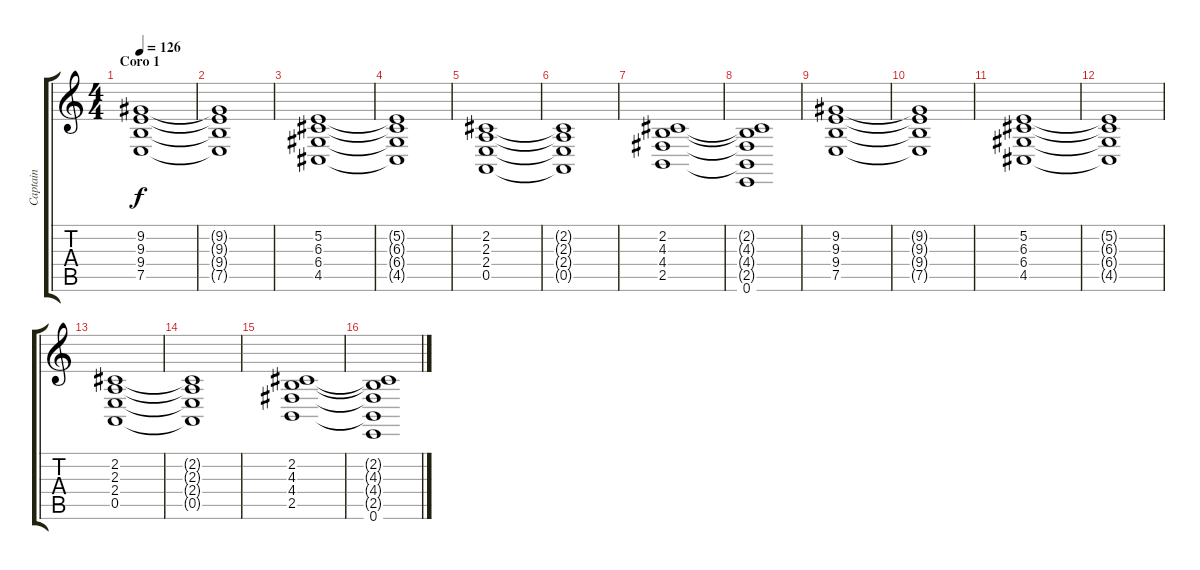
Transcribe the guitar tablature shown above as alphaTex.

\track ("Captain" "Captain") {instrument stringensemble1}
\staff {score tabs}
\tuning (E4 B3 G3 D3 A2 E2) {hide}
\ts (4 4)
\section ("" "Coro 1")
\tempo 126
\clef g2
\ks c
(9.2 9.3 9.4 7.5).1{dy f} |
(9.2{t} 9.3{t} 9.4{t} 7.5{t}).1 |
(5.2 6.3 6.4 4.5).1 |
(5.2{t} 6.3{t} 6.4{t} 4.5{t}).1 |
(2.2 2.3 2.4 0.5).1 |
(2.2{t} 2.3{t} 2.4{t} 0.5{t}).1 |
(2.2 4.3 4.4 2.5).1 |
(2.2{t} 4.3{t} 4.4{t} 2.5{t} 0.6).1 |
(9.2 9.3 9.4 7.5).1 |
(9.2{t} 9.3{t} 9.4{t} 7.5{t}).1 |
(5.2 6.3 6.4 4.5).1 |
(5.2{t} 6.3{t} 6.4{t} 4.5{t}).1 |
(2.2 2.3 2.4 0.5).1 |
(2.2{t} 2.3{t} 2.4{t} 0.5{t}).1 |
(2.2 4.3 4.4 2.5).1 |
(2.2{t} 4.3{t} 4.4{t} 2.5{t} 0.6).1
